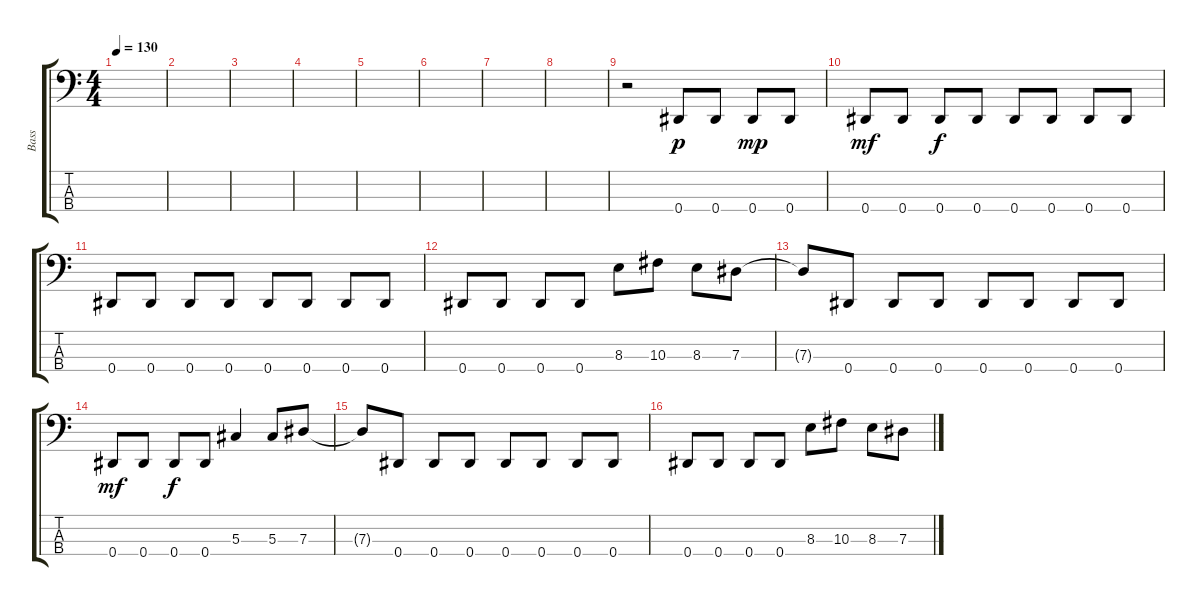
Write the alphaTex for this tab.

\track ("Bass" "Bass") {instrument electricbassfinger}
\staff {score tabs}
\tuning (Gb2 Db2 Ab1 Eb1) {hide}
\ts (4 4)
\tempo 130
\clef f4
\ks c
|
|
|
|
|
|
|
|
r.2 0.4.8{dy p} 0.4.8 0.4.8{dy mp} 0.4.8 |
0.4.8{dy mf} 0.4.8 0.4.8{dy f} 0.4.8 0.4.8 0.4.8 0.4.8 0.4.8 |
0.4.8 0.4.8 0.4.8 0.4.8 0.4.8 0.4.8 0.4.8 0.4.8 |
0.4.8 0.4.8 0.4.8 0.4.8 8.3.8 10.3.8 8.3.8 7.3.8 |
7.3{t}.8 0.4.8 0.4.8 0.4.8 0.4.8 0.4.8 0.4.8 0.4.8 |
0.4.8{dy mf} 0.4.8 0.4.8{dy f} 0.4.8 5.3.4 5.3.8 7.3.8 |
7.3{t}.8 0.4.8 0.4.8 0.4.8 0.4.8 0.4.8 0.4.8 0.4.8 |
0.4.8 0.4.8 0.4.8 0.4.8 8.3.8 10.3.8 8.3.8 7.3.8
